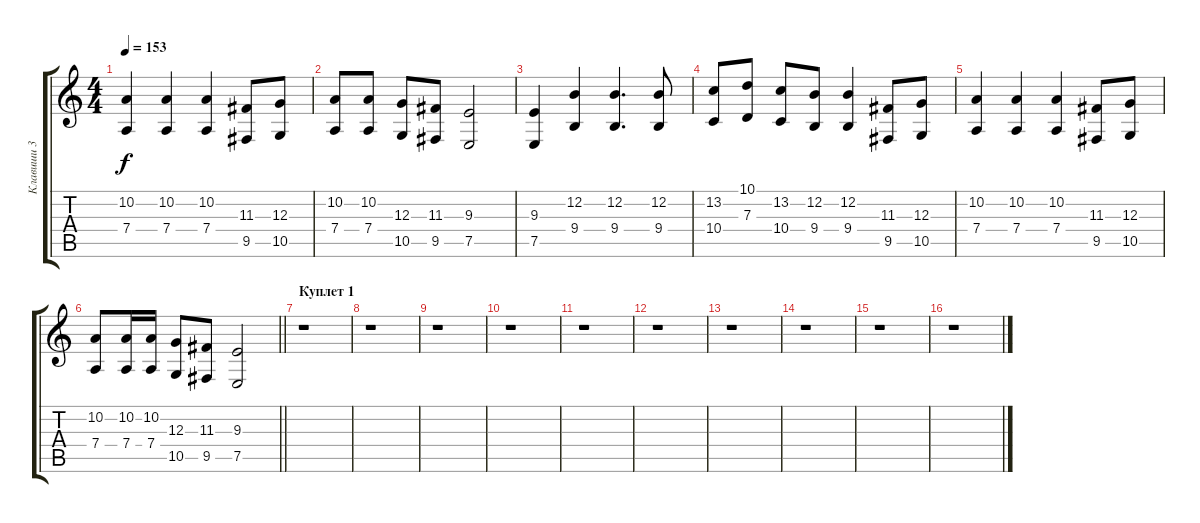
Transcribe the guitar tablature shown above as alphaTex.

\track ("Клавиши 3" "Клавиши 3") {instrument fx4atmosphere}
\staff {score tabs}
\tuning (E4 B3 G3 D3 A2 E2) {hide}
\ts (4 4)
\tempo 153
\clef g2
\ks c
(10.2 7.4).4{dy f} (10.2 7.4).4 (10.2 7.4).4 (11.3 9.5).8 (12.3 10.5).8 |
(10.2 7.4).8 (10.2 7.4).8 (12.3 10.5).8 (11.3 9.5).8 (9.3 7.5).2 |
(9.3 7.5).4 (12.2 9.4).4 (12.2 9.4).4{d} (12.2 9.4).8 |
(13.2 10.4).8 (10.1 7.3).8 (13.2 10.4).8 (12.2 9.4).8 (12.2 9.4).4 (11.3 9.5).8 (12.3 10.5).8 |
(10.2 7.4).4 (10.2 7.4).4 (10.2 7.4).4 (11.3 9.5).8 (12.3 10.5).8 |
\barLineRight lightlight
(10.2 7.4).8 (10.2 7.4).16 (10.2 7.4).16 (12.3 10.5).8 (11.3 9.5).8 (9.3 7.5).2 |
\section ("" "Куплет 1")
r.1 |
r.1 |
r.1 |
r.1 |
r.1 |
r.1 |
r.1 |
r.1 |
r.1 |
r.1
